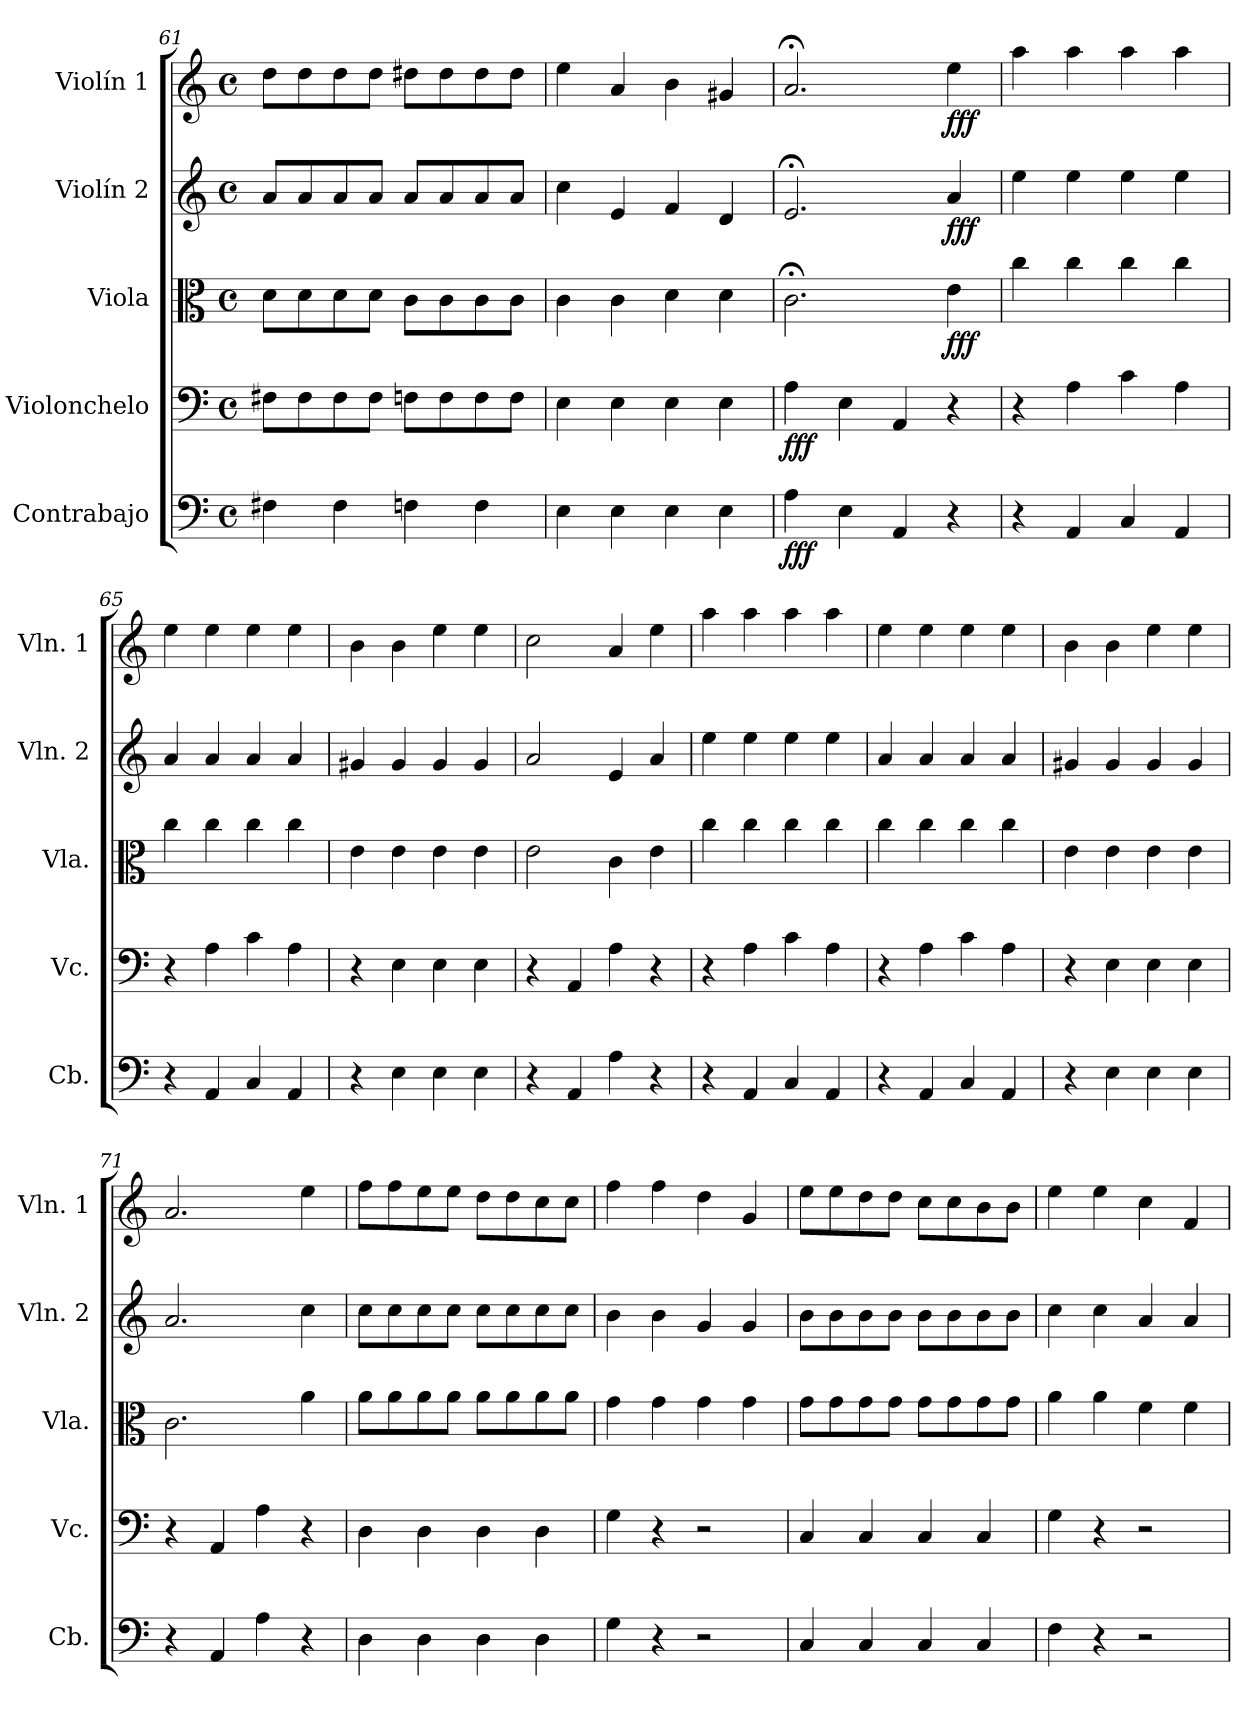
**kern	**dynam	**kern	**dynam	**kern	**dynam	**kern	**dynam	**kern	**dynam
*part5	*part5	*part4	*part4	*part3	*part3	*part2	*part2	*part1	*part1
*staff5	*staff5	*staff4	*staff4	*staff3	*staff3	*staff2	*staff2	*staff1	*staff1
*I"Contrabajo	*	*I"Violonchelo	*	*I"Viola	*	*I"Violín 2	*	*I"Violín 1	*
*I'Cb.	*	*I'Vc.	*	*I'Vla.	*	*I'Vln. 2	*	*I'Vln. 1	*
*clefF4	*	*clefF4	*	*clefC3	*	*clefG2	*	*clefG2	*
*ITrd7c12	*	*	*	*	*	*	*	*	*
*k[]	*	*k[]	*	*k[]	*	*k[]	*	*k[]	*
*M4/4	*	*M4/4	*	*M4/4	*	*M4/4	*	*M4/4	*
*met(c)	*	*met(c)	*	*met(c)	*	*met(c)	*	*met(c)	*
=61	=61	=61	=61	=61	=61	=61	=61	=61	=61
4FF#X\	.	8F#X\L	.	8d\L	.	8a/L	.	8dd\L	.
.	.	8F#\	.	8d\	.	8a/	.	8dd\	.
4FF#\	.	8F#\	.	8d\	.	8a/	.	8dd\	.
.	.	8F#\J	.	8d\J	.	8a/J	.	8dd\J	.
4FFn\	.	8Fn\L	.	8c\L	.	8a/L	.	8dd#X\L	.
.	.	8F\	.	8c\	.	8a/	.	8dd#\	.
4FF\	.	8F\	.	8c\	.	8a/	.	8dd#\	.
.	.	8F\J	.	8c\J	.	8a/J	.	8dd#\J	.
=62	=62	=62	=62	=62	=62	=62	=62	=62	=62
4EE\	.	4E\	.	4c\	.	4cc\	.	4ee\	.
4EE\	.	4E\	.	4c\	.	4e/	.	4a/	.
4EE\	.	4E\	.	4d\	.	4f/	.	4b\	.
4EE\	.	4E\	.	4d\	.	4d/	.	4g#X/	.
=63	=63	=63	=63	=63	=63	=63	=63	=63	=63
!	!LO:DY:b	!	!LO:DY:b	!	!	!	!	!	!
4AA\	fff	4A\	fff	2.c;<\	.	2.e;</	.	2.a;</	.
4EE\	.	4E\	.	.	.	.	.	.	.
4AAA/	.	4AA/	.	.	.	.	.	.	.
!	!	!	!	!	!LO:DY:b	!	!LO:DY:b	!	!LO:DY:b
4r	.	4r	.	4e\	fff	4a/	fff	4ee\	fff
=64	=64	=64	=64	=64	=64	=64	=64	=64	=64
4r	.	4r	.	4cc\	.	4ee\	.	4aa\	.
4AAA/	.	4A\	.	4cc\	.	4ee\	.	4aa\	.
4CC/	.	4c\	.	4cc\	.	4ee\	.	4aa\	.
4AAA/	.	4A\	.	4cc\	.	4ee\	.	4aa\	.
=65	=65	=65	=65	=65	=65	=65	=65	=65	=65
4r	.	4r	.	4cc\	.	4a/	.	4ee\	.
4AAA/	.	4A\	.	4cc\	.	4a/	.	4ee\	.
4CC/	.	4c\	.	4cc\	.	4a/	.	4ee\	.
4AAA/	.	4A\	.	4cc\	.	4a/	.	4ee\	.
!!LO:LB:g=z
=66	=66	=66	=66	=66	=66	=66	=66	=66	=66
4r	.	4r	.	4e\	.	4g#X/	.	4b\	.
4EE\	.	4E\	.	4e\	.	4g#/	.	4b\	.
4EE\	.	4E\	.	4e\	.	4g#/	.	4ee\	.
4EE\	.	4E\	.	4e\	.	4g#/	.	4ee\	.
=67	=67	=67	=67	=67	=67	=67	=67	=67	=67
4r	.	4r	.	2e\	.	2a/	.	2cc\	.
4AAA/	.	4AA/	.	.	.	.	.	.	.
4AA\	.	4A\	.	4c\	.	4e/	.	4a/	.
4r	.	4r	.	4e\	.	4a/	.	4ee\	.
=68	=68	=68	=68	=68	=68	=68	=68	=68	=68
4r	.	4r	.	4cc\	.	4ee\	.	4aa\	.
4AAA/	.	4A\	.	4cc\	.	4ee\	.	4aa\	.
4CC/	.	4c\	.	4cc\	.	4ee\	.	4aa\	.
4AAA/	.	4A\	.	4cc\	.	4ee\	.	4aa\	.
=69	=69	=69	=69	=69	=69	=69	=69	=69	=69
4r	.	4r	.	4cc\	.	4a/	.	4ee\	.
4AAA/	.	4A\	.	4cc\	.	4a/	.	4ee\	.
4CC/	.	4c\	.	4cc\	.	4a/	.	4ee\	.
4AAA/	.	4A\	.	4cc\	.	4a/	.	4ee\	.
=70	=70	=70	=70	=70	=70	=70	=70	=70	=70
4r	.	4r	.	4e\	.	4g#X/	.	4b\	.
4EE\	.	4E\	.	4e\	.	4g#/	.	4b\	.
4EE\	.	4E\	.	4e\	.	4g#/	.	4ee\	.
4EE\	.	4E\	.	4e\	.	4g#/	.	4ee\	.
=71	=71	=71	=71	=71	=71	=71	=71	=71	=71
4r	.	4r	.	2.c\	.	2.a/	.	2.a/	.
4AAA/	.	4AA/	.	.	.	.	.	.	.
4AA\	.	4A\	.	.	.	.	.	.	.
4r	.	4r	.	4a\	.	4cc\	.	4ee\	.
=72	=72	=72	=72	=72	=72	=72	=72	=72	=72
4DD\	.	4D\	.	8a\L	.	8cc\L	.	8ff\L	.
.	.	.	.	8a\	.	8cc\	.	8ff\	.
4DD\	.	4D\	.	8a\	.	8cc\	.	8ee\	.
.	.	.	.	8a\J	.	8cc\J	.	8ee\J	.
4DD\	.	4D\	.	8a\L	.	8cc\L	.	8dd\L	.
.	.	.	.	8a\	.	8cc\	.	8dd\	.
4DD\	.	4D\	.	8a\	.	8cc\	.	8cc\	.
.	.	.	.	8a\J	.	8cc\J	.	8cc\J	.
!!LO:PB:g=z
=73	=73	=73	=73	=73	=73	=73	=73	=73	=73
4GG\	.	4G\	.	4g\	.	4b\	.	4ff\	.
4r	.	4r	.	4g\	.	4b\	.	4ff\	.
2r	.	2r	.	4g\	.	4g/	.	4dd\	.
.	.	.	.	4g\	.	4g/	.	4g/	.
=74	=74	=74	=74	=74	=74	=74	=74	=74	=74
4CC/	.	4C/	.	8g\L	.	8b\L	.	8ee\L	.
.	.	.	.	8g\	.	8b\	.	8ee\	.
4CC/	.	4C/	.	8g\	.	8b\	.	8dd\	.
.	.	.	.	8g\J	.	8b\J	.	8dd\J	.
4CC/	.	4C/	.	8g\L	.	8b\L	.	8cc\L	.
.	.	.	.	8g\	.	8b\	.	8cc\	.
4CC/	.	4C/	.	8g\	.	8b\	.	8b\	.
.	.	.	.	8g\J	.	8b\J	.	8b\J	.
=75	=75	=75	=75	=75	=75	=75	=75	=75	=75
4FF\	.	4G\	.	4a\	.	4cc\	.	4ee\	.
4r	.	4r	.	4a\	.	4cc\	.	4ee\	.
2r	.	2r	.	4f\	.	4a/	.	4cc\	.
.	.	.	.	4f\	.	4a/	.	4f/	.
=	=	=	=	=	=	=	=	=	=
*-	*-	*-	*-	*-	*-	*-	*-	*-	*-
